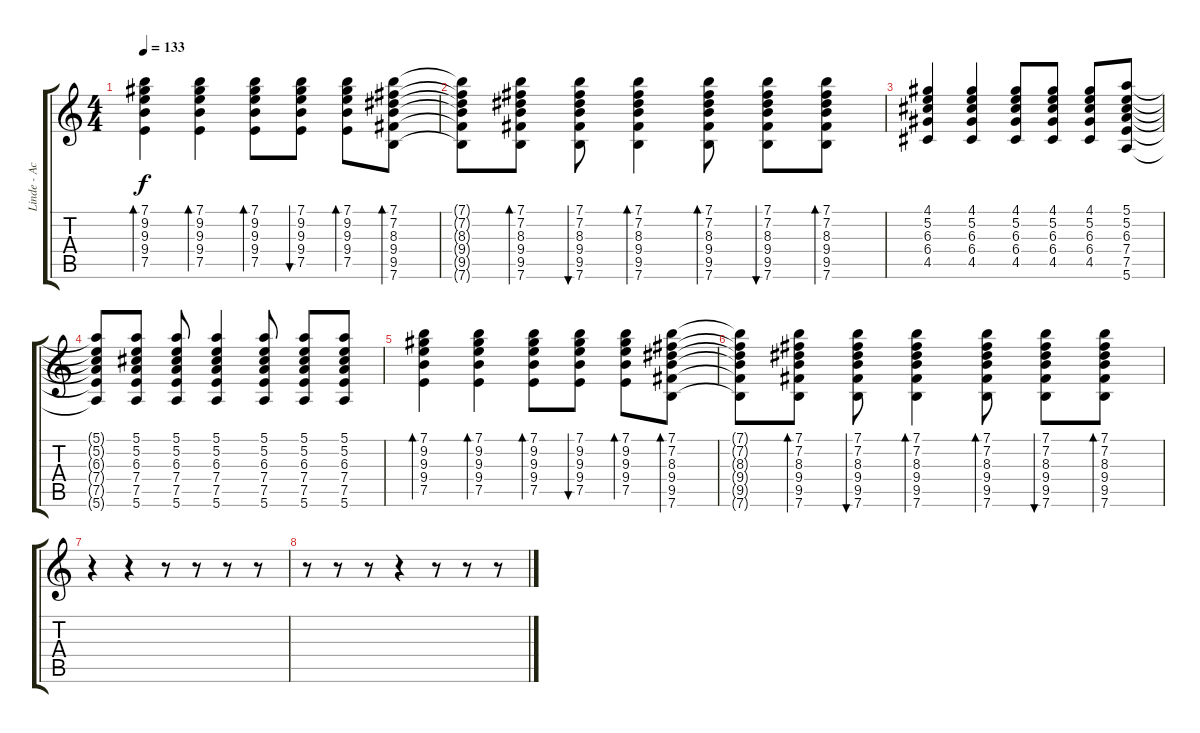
\track ("Linde - Acoustic" "Linde - Ac") {instrument acousticguitarsteel}
\staff {score tabs}
\tuning (E4 B3 G3 D3 A2 E2) {hide}
\ts (4 4)
\tempo 133
\clef g2
\ks c
(7.1 9.2 9.3 9.4 7.5).4{bd 60 dy f} (7.1 9.2 9.3 9.4 7.5).4{bd 60} (7.1 9.2 9.3 9.4 7.5).8{bd 60} (7.1 9.2 9.3 9.4 7.5).8{bu 60} (7.1 9.2 9.3 9.4 7.5).8{bd 60} (7.1 7.2 8.3 9.4 9.5 7.6).8{bd 60} |
(7.1{t} 7.2{t} 8.3{t} 9.4{t} 9.5{t} 7.6{t}).8 (7.1 7.2 8.3 9.4 9.5 7.6).8{bd 60} (7.1 7.2 8.3 9.4 9.5 7.6).8{bu 60} (7.1 7.2 8.3 9.4 9.5 7.6).4{bd 60} (7.1 7.2 8.3 9.4 9.5 7.6).8{bd 60} (7.1 7.2 8.3 9.4 9.5 7.6).8{bu 60} (7.1 7.2 8.3 9.4 9.5 7.6).8{bd 60} |
(4.1 5.2 6.3 6.4 4.5).4 (4.1 5.2 6.3 6.4 4.5).4 (4.1 5.2 6.3 6.4 4.5).8 (4.1 5.2 6.3 6.4 4.5).8 (4.1 5.2 6.3 6.4 4.5).8 (5.1 5.2 6.3 7.4 7.5 5.6).8 |
(5.1{t} 5.2{t} 6.3{t} 7.4{t} 7.5{t} 5.6{t}).8 (5.1 5.2 6.3 7.4 7.5 5.6).8 (5.1 5.2 6.3 7.4 7.5 5.6).8 (5.1 5.2 6.3 7.4 7.5 5.6).4 (5.1 5.2 6.3 7.4 7.5 5.6).8 (5.1 5.2 6.3 7.4 7.5 5.6).8 (5.1 5.2 6.3 7.4 7.5 5.6).8 |
(7.1 9.2 9.3 9.4 7.5).4{bd 60} (7.1 9.2 9.3 9.4 7.5).4{bd 60} (7.1 9.2 9.3 9.4 7.5).8{bd 60} (7.1 9.2 9.3 9.4 7.5).8{bu 60} (7.1 9.2 9.3 9.4 7.5).8{bd 60} (7.1 7.2 8.3 9.4 9.5 7.6).8{bd 60} |
(7.1{t} 7.2{t} 8.3{t} 9.4{t} 9.5{t} 7.6{t}).8 (7.1 7.2 8.3 9.4 9.5 7.6).8{bd 60} (7.1 7.2 8.3 9.4 9.5 7.6).8{bu 60} (7.1 7.2 8.3 9.4 9.5 7.6).4{bd 60} (7.1 7.2 8.3 9.4 9.5 7.6).8{bd 60} (7.1 7.2 8.3 9.4 9.5 7.6).8{bu 60} (7.1 7.2 8.3 9.4 9.5 7.6).8{bd 60} |
r.4 r.4 r.8 r.8 r.8 r.8 |
r.8 r.8 r.8 r.4 r.8 r.8 r.8
